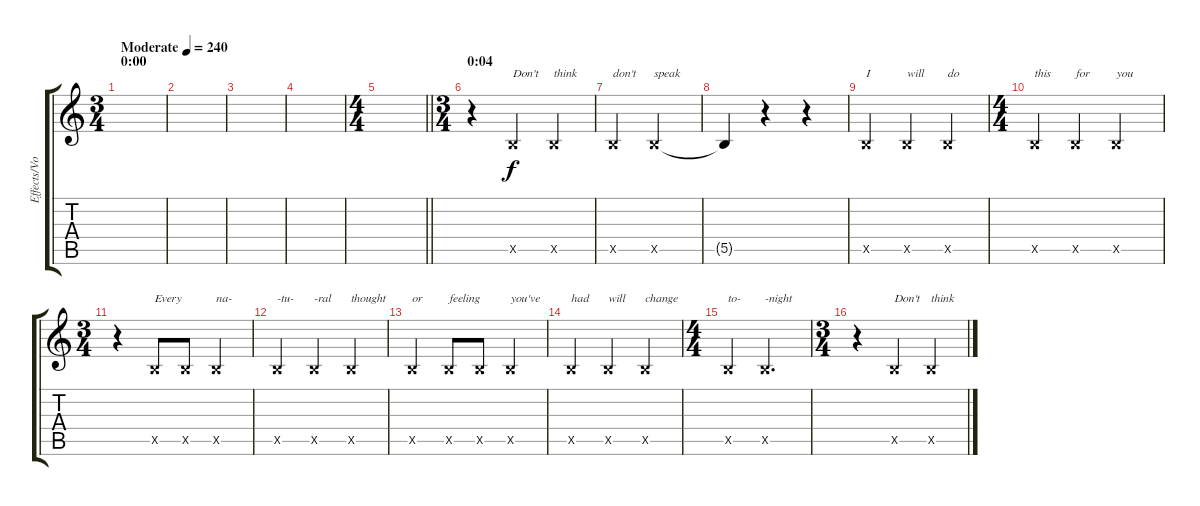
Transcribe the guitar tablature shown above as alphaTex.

\track ("Effects/Voice/Guitar II" "Effects/Vo") {instrument distortionguitar}
\staff {score tabs}
\tuning (Db4 Ab3 E3 B2 Gb2 Db2) {hide}
\ts (3 4)
\section ("" "0:00")
\tempo (240 "Moderate")
\clef g2
\ks c
|
|
|
|
\ts (4 4)
\barLineRight lightlight
|
\ts (3 4)
\section ("" "0:04")
r.4 5.5{x}.4{txt "Don't"} 5.5{x}.4{txt "think"} |
5.5{x}.4{txt "don't"} 5.5{x}.2{txt "speak"} |
5.5{t}.4 r.4 r.4 |
5.5{x}.4{txt "I"} 5.5{x}.4{txt "will"} 5.5{x}.4{txt "do"} |
\ts (4 4)
5.5{x}.4{txt "this"} 5.5{x}.4{txt "for"} 5.5{x}.2{txt "you"} |
\ts (3 4)
r.4 5.5{x}.8{txt "Every"} 5.5{x}.8 5.5{x}.4{txt "na-"} |
5.5{x}.4{txt "-tu-"} 5.5{x}.4{txt "-ral"} 5.5{x}.4{txt "thought"} |
5.5{x}.4{txt "or"} 5.5{x}.8{txt "feeling"} 5.5{x}.8 5.5{x}.4{txt "you've"} |
5.5{x}.4{txt "had"} 5.5{x}.4{txt "will"} 5.5{x}.4{txt "change"} |
\ts (4 4)
5.5{x}.4{txt "to-"} 5.5{x}.2{d txt "-night"} |
\ts (3 4)
r.4 5.5{x}.4{txt "Don't"} 5.5{x}.4{txt "think"}
